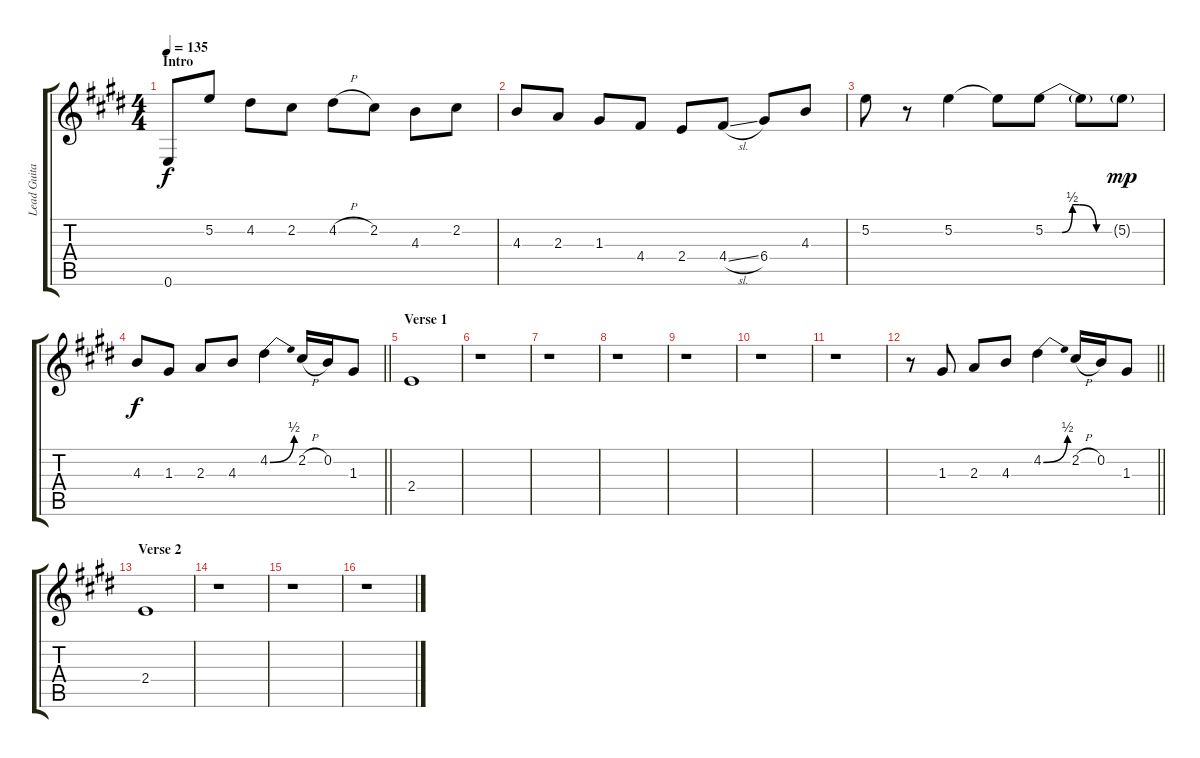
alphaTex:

\track ("Lead Guitar 2" "Lead Guita") {instrument overdrivenguitar}
\staff {score tabs}
\tuning (E4 B3 G3 D3 A2 E2) {hide}
\ts (4 4)
\section ("" "Intro")
\tempo 135
\clef g2
\ks e
0.6.8{dy f instrument overdrivenguitar} 5.2.8 4.2.8 2.2.8 4.2{h}.8 2.2.8 4.3.8 2.2.8 |
4.3.8 2.3.8 1.3.8 4.4.8 2.4.8 4.4{sl}.8 6.4.8 4.3.8 |
5.2.8 r.8 5.2.4 5.2{t}.8 5.2{be (custom 0 0 15 0 24 2 30 2 45 0 60 0)}.8 5.2{t}.8 5.2{g}.8{dy mp} |
\barLineRight lightlight
4.3.8{dy f} 1.3.8 2.3.8 4.3.8 4.2{be (bend 0 0 60 2)}.4 2.2{h}.16 0.2.16 1.3.8 |
\section ("" "Verse 1")
2.4.1 |
r.1 |
r.1 |
r.1 |
r.1 |
r.1 |
r.1 |
\barLineRight lightlight
r.8 1.3.8 2.3.8 4.3.8 4.2{be (bend 0 0 60 2)}.4 2.2{h}.16 0.2.16 1.3.8 |
\section ("" "Verse 2")
2.4.1 |
r.1 |
r.1 |
r.1
